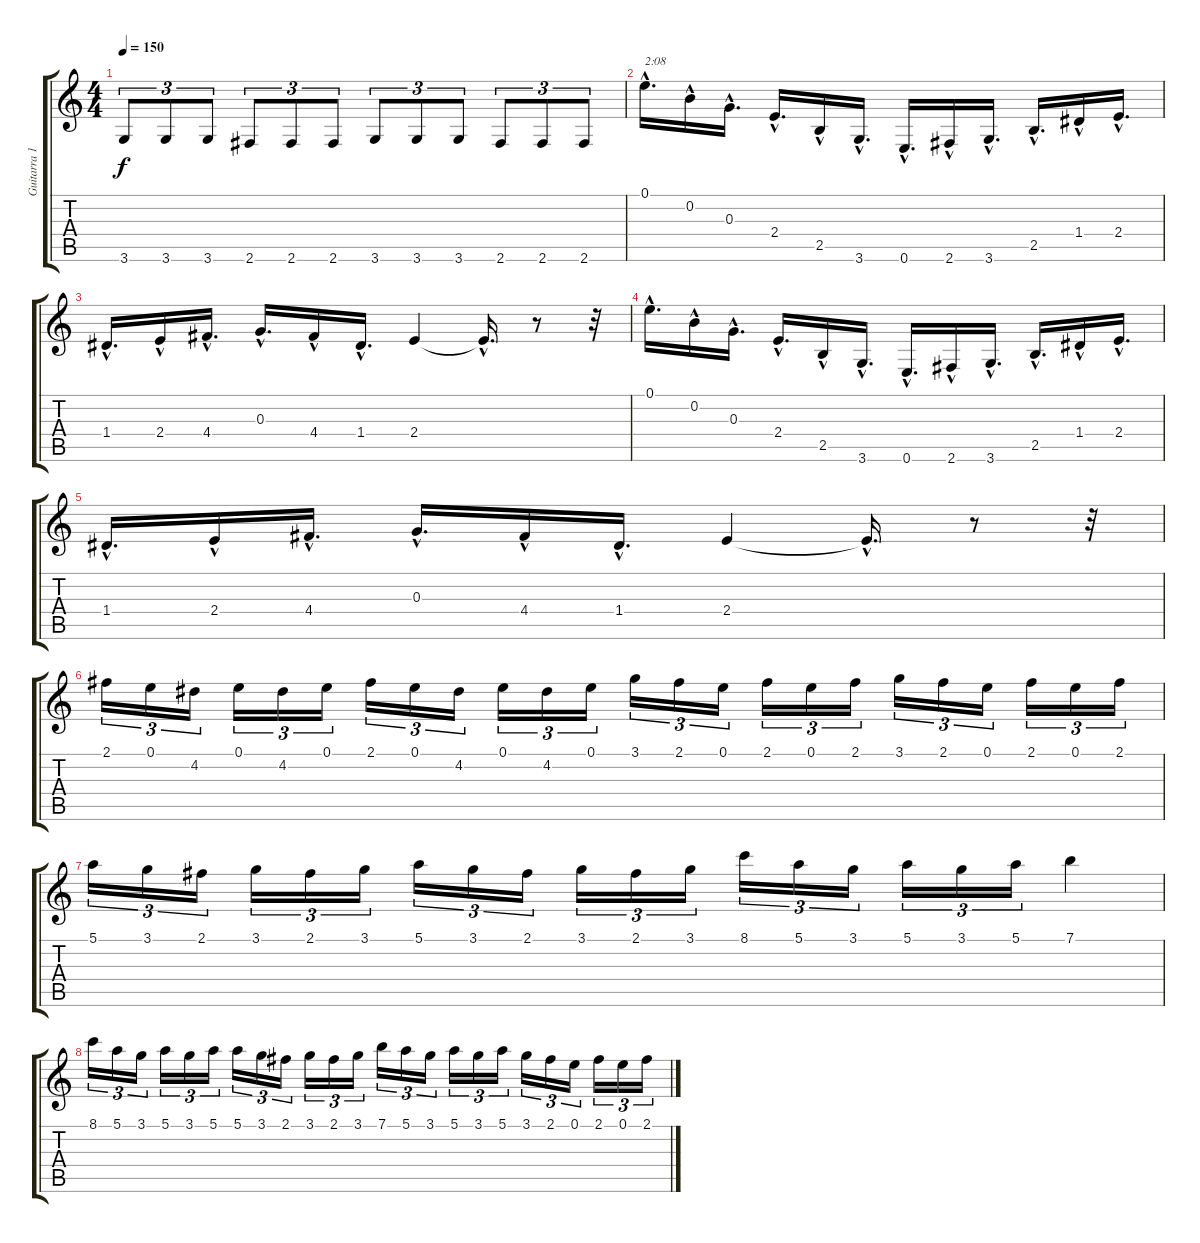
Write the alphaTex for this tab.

\track ("Guitarra 1" "Guitarra 1") {instrument distortionguitar}
\staff {score tabs}
\tuning (E4 B3 G3 D3 A2 E2) {hide}
\ts (4 4)
\tempo 150
\clef g2
\ks c
3.6.8{tu (3 2) dy f} 3.6.8{tu (3 2)} 3.6.8{tu (3 2)} 2.6.8{tu (3 2)} 2.6.8{tu (3 2)} 2.6.8{tu (3 2)} 3.6.8{tu (3 2)} 3.6.8{tu (3 2)} 3.6.8{tu (3 2)} 2.6.8{tu (3 2)} 2.6.8{tu (3 2)} 2.6.8{tu (3 2)} |
0.1{hac}.16{d txt "2:08" volume 15} 0.2{hac}.16 0.3{hac}.16{d} 2.4{hac}.16{d} 2.5{hac}.16 3.6{hac}.16{d} 0.6{hac}.16{d} 2.6{hac}.16 3.6{hac}.16{d} 2.5{hac}.16{d} 1.4{hac}.16 2.4{hac}.16{d} |
1.4{hac}.16{d} 2.4{hac}.16 4.4{hac}.16{d} 0.3{hac}.16{d} 4.4{hac}.16 1.4{hac}.16{d} 2.4.4 2.4{hac t}.16{d} r.8 r.32 |
0.1{hac}.16{d} 0.2{hac}.16 0.3{hac}.16{d} 2.4{hac}.16{d} 2.5{hac}.16 3.6{hac}.16{d} 0.6{hac}.16{d} 2.6{hac}.16 3.6{hac}.16{d} 2.5{hac}.16{d} 1.4{hac}.16 2.4{hac}.16{d} |
1.4{hac}.16{d} 2.4{hac}.16 4.4{hac}.16{d} 0.3{hac}.16{d} 4.4{hac}.16 1.4{hac}.16{d} 2.4.4 2.4{hac t}.16{d} r.8 r.32 |
2.1.16{tu (3 2)} 0.1.16{tu (3 2)} 4.2.16{tu (3 2)} 0.1.16{tu (3 2)} 4.2.16{tu (3 2)} 0.1.16{tu (3 2)} 2.1.16{tu (3 2)} 0.1.16{tu (3 2)} 4.2.16{tu (3 2)} 0.1.16{tu (3 2)} 4.2.16{tu (3 2)} 0.1.16{tu (3 2)} 3.1.16{tu (3 2)} 2.1.16{tu (3 2)} 0.1.16{tu (3 2)} 2.1.16{tu (3 2)} 0.1.16{tu (3 2)} 2.1.16{tu (3 2)} 3.1.16{tu (3 2)} 2.1.16{tu (3 2)} 0.1.16{tu (3 2)} 2.1.16{tu (3 2)} 0.1.16{tu (3 2)} 2.1.16{tu (3 2)} |
5.1.16{tu (3 2)} 3.1.16{tu (3 2)} 2.1.16{tu (3 2)} 3.1.16{tu (3 2)} 2.1.16{tu (3 2)} 3.1.16{tu (3 2)} 5.1.16{tu (3 2)} 3.1.16{tu (3 2)} 2.1.16{tu (3 2)} 3.1.16{tu (3 2)} 2.1.16{tu (3 2)} 3.1.16{tu (3 2)} 8.1.16{tu (3 2)} 5.1.16{tu (3 2)} 3.1.16{tu (3 2)} 5.1.16{tu (3 2)} 3.1.16{tu (3 2)} 5.1.16{tu (3 2)} 7.1.4 |
8.1.16{tu (3 2)} 5.1.16{tu (3 2)} 3.1.16{tu (3 2)} 5.1.16{tu (3 2)} 3.1.16{tu (3 2)} 5.1.16{tu (3 2)} 5.1.16{tu (3 2)} 3.1.16{tu (3 2)} 2.1.16{tu (3 2)} 3.1.16{tu (3 2)} 2.1.16{tu (3 2)} 3.1.16{tu (3 2)} 7.1.16{tu (3 2)} 5.1.16{tu (3 2)} 3.1.16{tu (3 2)} 5.1.16{tu (3 2)} 3.1.16{tu (3 2)} 5.1.16{tu (3 2)} 3.1.16{tu (3 2)} 2.1.16{tu (3 2)} 0.1.16{tu (3 2)} 2.1.16{tu (3 2)} 0.1.16{tu (3 2)} 2.1.16{tu (3 2)}
